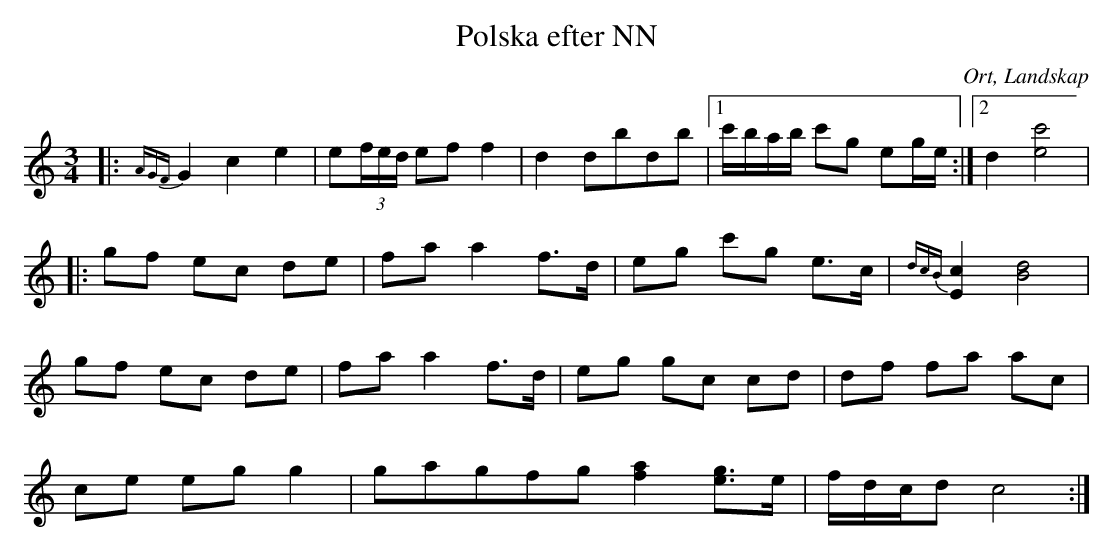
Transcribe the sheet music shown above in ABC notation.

X:1
T:Polska efter NN
O:Ort, Landskap
M:3/4
L:1/8
K:C
|:{AGF}G2 c2 e2|e(3f/e/d/ ef f2|d2 dbdb|1 c'/b/a/b/ c'g eg/e/:|2 d2 [e4c'4]|
|:gf ec de|fa a2 f>d|eg c'g e>c|{dcB}[E2c2] [B4d4]|
gf ec de|fa a2 f>d|eg gc cd|df fa ac|
ce eg g2|g2/5a2/5g2/5f2/5g2/5 [f2a2] [eg]>e|f/d/c/d  c4:|
